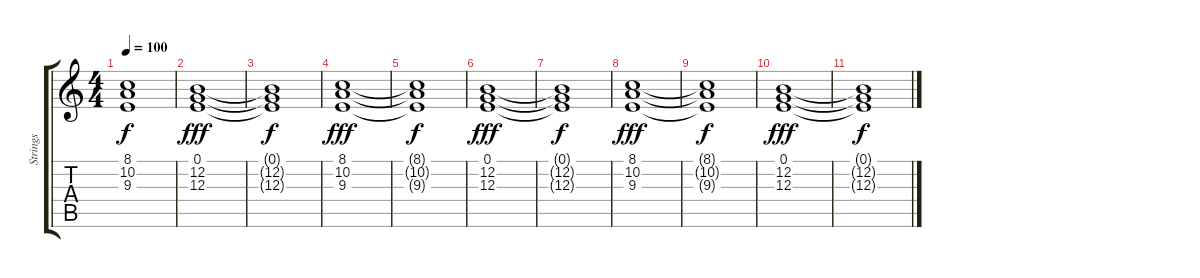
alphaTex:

\track ("Strings" "Strings") {instrument stringensemble2}
\staff {score tabs}
\tuning (E4 B3 G3 D3 A2 E2) {hide}
\ts (4 4)
\tempo 100
\clef g2
\ks c
(8.1{t} 10.2{t} 9.3{t}).1{dy f} |
(0.1 12.2 12.3).1{dy fff volume 4} |
(0.1{t} 12.2{t} 12.3{t}).1{dy f} |
(8.1 10.2 9.3).1{dy fff volume 3} |
(8.1{t} 10.2{t} 9.3{t}).1{dy f} |
(0.1 12.2 12.3).1{dy fff volume 2} |
(0.1{t} 12.2{t} 12.3{t}).1{dy f} |
(8.1 10.2 9.3).1{dy fff volume 0} |
(8.1{t} 10.2{t} 9.3{t}).1{dy f} |
(0.1 12.2 12.3).1{dy fff} |
(0.1{t} 12.2{t} 12.3{t}).1{dy f}
